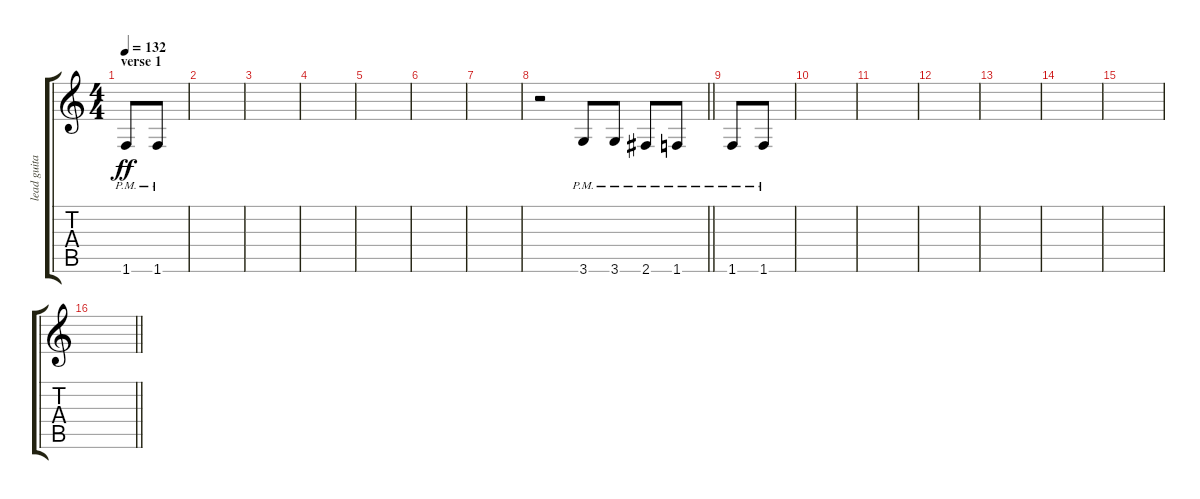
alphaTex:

\track ("lead guitar" "lead guita") {instrument distortionguitar}
\staff {score tabs}
\tuning (E4 B3 G3 D3 A2 E2) {hide}
\ts (4 4)
\section ("" "verse 1")
\tempo 132
\clef g2
\ks c
1.6{pm}.8{dy ff} 1.6{pm}.8 |
|
|
|
|
|
|
\barLineRight lightlight
r.2 3.6{pm}.8 3.6{pm}.8 2.6{pm}.8 1.6{pm}.8 |
\section ("" "")
1.6{pm}.8 1.6{pm}.8 |
|
|
|
|
|
|
\barLineRight lightlight
